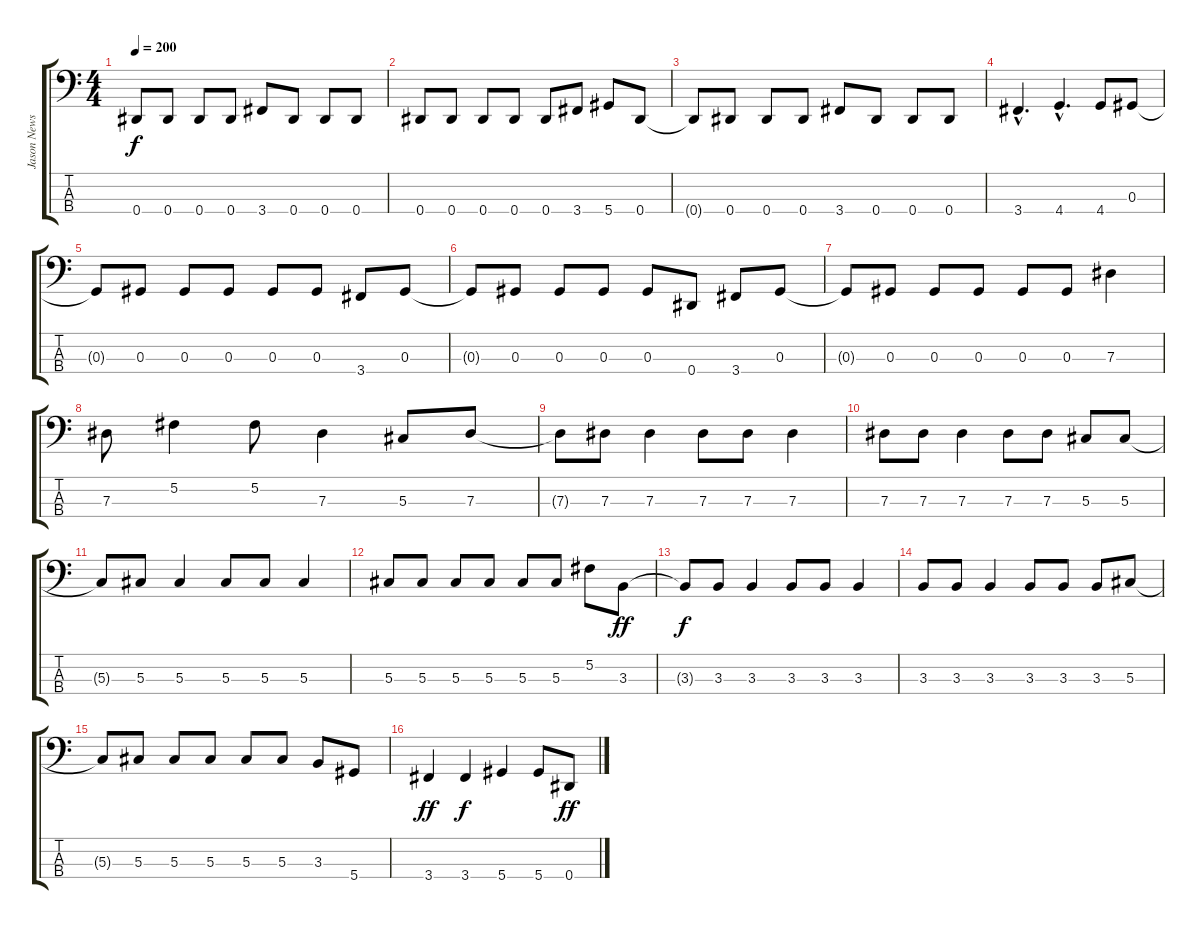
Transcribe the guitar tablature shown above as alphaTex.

\track ("Jason Newsted" "Jason News") {instrument electricbasspick}
\staff {score tabs}
\tuning (Gb2 Db2 Ab1 Eb1) {hide}
\ts (4 4)
\tempo 200
\clef f4
\ks c
0.4{t}.8{dy f} 0.4.8 0.4.8 0.4.8 3.4.8 0.4.8 0.4.8 0.4.8 |
0.4.8 0.4.8 0.4.8 0.4.8 0.4.8 3.4.8 5.4.8 0.4.8 |
0.4{t}.8 0.4.8 0.4.8 0.4.8 3.4.8 0.4.8 0.4.8 0.4.8 |
3.4{hac}.4{d} 4.4{hac}.4{d} 4.4.8 0.3.8 |
0.3{t}.8 0.3.8 0.3.8 0.3.8 0.3.8 0.3.8 3.4.8 0.3.8 |
0.3{t}.8 0.3.8 0.3.8 0.3.8 0.3.8 0.4.8 3.4.8 0.3.8 |
0.3{t}.8 0.3.8 0.3.8 0.3.8 0.3.8 0.3.8 7.3.4 |
7.3.8 5.2.4 5.2.8 7.3.4 5.3.8 7.3.8 |
7.3{t}.8 7.3.8 7.3.4 7.3.8 7.3.8 7.3.4 |
7.3.8 7.3.8 7.3.4 7.3.8 7.3.8 5.3.8 5.3.8 |
5.3{t}.8 5.3.8 5.3.4 5.3.8 5.3.8 5.3.4 |
5.3.8 5.3.8 5.3.8 5.3.8 5.3.8 5.3.8 5.2.8 3.3.8{dy ff} |
3.3{t}.8{dy f} 3.3.8 3.3.4 3.3.8 3.3.8 3.3.4 |
3.3.8 3.3.8 3.3.4 3.3.8 3.3.8 3.3.8 5.3.8 |
5.3{t}.8 5.3.8 5.3.8 5.3.8 5.3.8 5.3.8 3.3.8 5.4.8 |
3.4.4{dy ff} 3.4.4{dy f} 5.4.4 5.4.8 0.4.8{dy ff}
